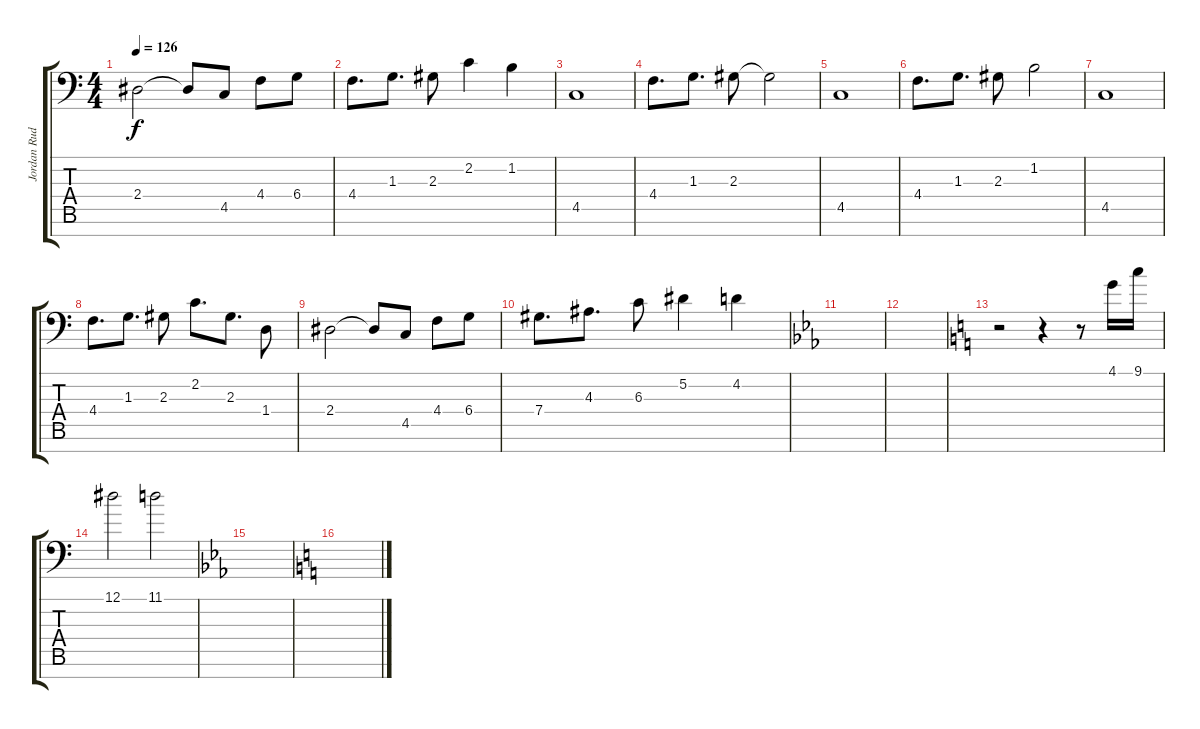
\track ("Jordan Rudess" "Jordan Rud") {instrument acousticgrandpiano}
\staff {score tabs}
\tuning (Eb4 Bb3 Gb3 Db3 Ab2 Eb2 Bb1) {hide}
\ts (4 4)
\tempo 126
\clef f4
\ks c
2.4.2{dy f} 2.4{t}.8 4.5.8 4.4.8 6.4.8 |
4.4.8{d} 1.3.8{d} 2.3.8 2.2.4 1.2.4 |
4.5.1 |
4.4.8{d} 1.3.8{d} 2.3.8 2.3{t}.2 |
4.5.1 |
4.4.8{d} 1.3.8{d} 2.3.8 1.2.2 |
4.5.1 |
4.4.8{d} 1.3.8{d} 2.3.8 2.2.8{d} 2.3.8{d} 1.4.8 |
2.4.2 2.4{t}.8 4.5.8 4.4.8 6.4.8 |
7.4.8{d} 4.3.8{d} 6.3.8 5.2.4 4.2.4 |
\ks cminor
|
|
\ks c
r.2 r.4 r.8 4.1.16 9.1.16 |
12.1.2 11.1.2 |
\ks cminor
|
\ks c
